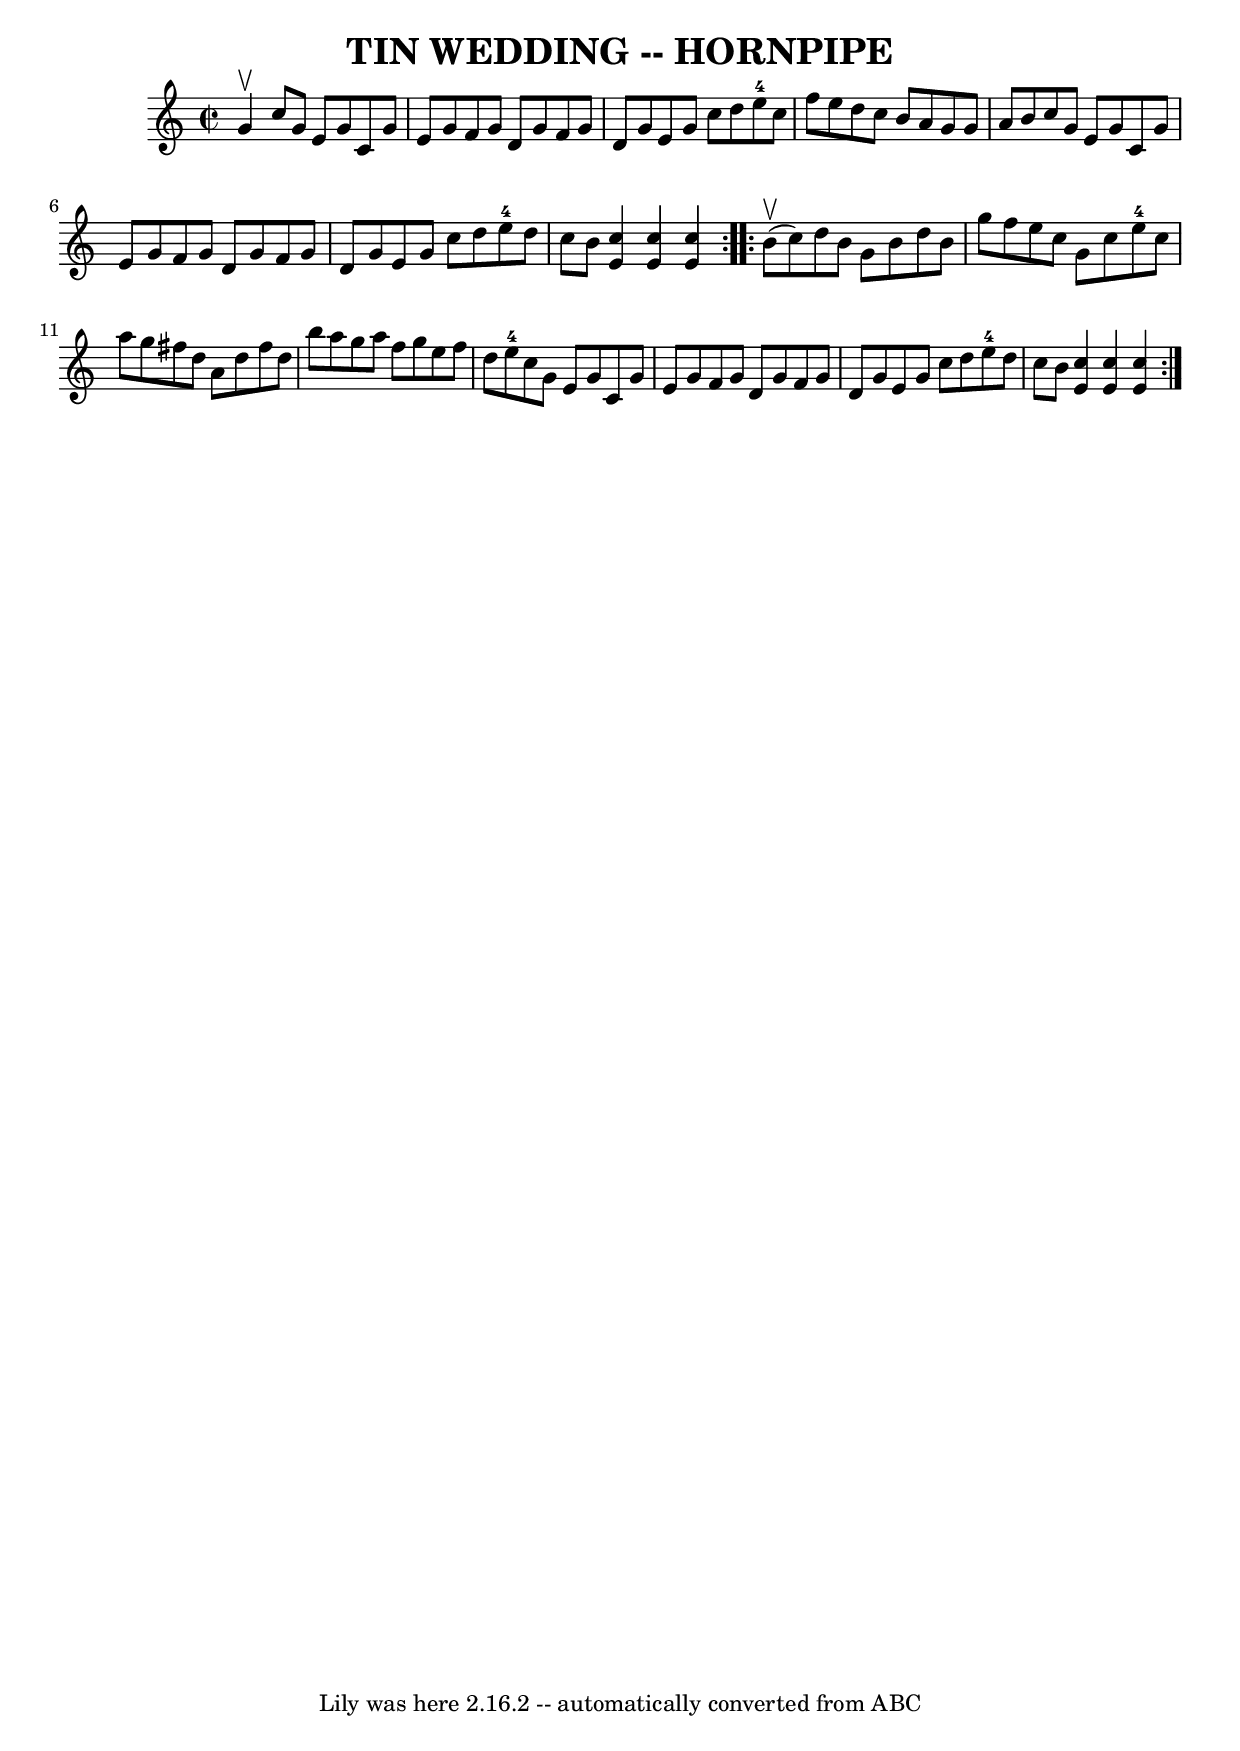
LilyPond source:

\version "2.16.2"
\include "Mammoth.ily"
\header {
  %% book = "Ryan's Mammoth Collection of Fiddle Tunes"
  crossRefNumber = "1"
  footnotes = ""
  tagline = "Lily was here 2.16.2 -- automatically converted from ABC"
  title = "TIN WEDDING -- HORNPIPE"

}
voicedefault =  {



  \repeat volta 2 {

    \override Staff.TimeSignature #'style = #'C
    \time 2/2 
    \key c \major g'4^\upbow       |
    c''8 g'8 e'8    
    g'8 c'8 g'8 e'8 g'8    |
    f'8 g'8 d'8 g'8 f'8   
    g'8 d'8 g'8    |
    e'8 g'8 c''8 d''8 e''8-4   
    c''8 f''8 e''8    |
    d''8 c''8 b'8 a'8 g'8 g'8    
    a'8 b'8    |
    |
    c''8 g'8 e'8 g'8 c'8 g'8   
    e'8 g'8    |
    f'8 g'8 d'8 g'8 f'8 g'8 d'8 g'8  
    |
    e'8 g'8 c''8 d''8 e''8-4 d''8 c''8 b'8    
    |
    << c''4 e'4   >> << c''4 e'4   >> << c''4 e'4   >>   
  }  
  
  \repeat volta 2 {
    b'8 (^\upbow c''8)       |
    d''8 b'8   
    g'8 b'8 d''8 b'8 g''8 f''8    |
    e''8 c''8 g'8    
    c''8 e''8-4 c''8 a''8 g''8    |
    fis''8 d''8 a'8  
    d''8 fis''8 d''8 b''8 a''8    |
    g''8 a''8 f''8    
    g''8 e''8 f''8 d''8 e''8-4   |
    |
    c''8 g'8 
    e'8 g'8 c'8 g'8 e'8 g'8    |
    f'8 g'8 d'8    
    g'8 f'8 g'8 d'8 g'8    |
    e'8 g'8 c''8 d''8      
    e''8-4 d''8 c''8 b'8    |
    << c''4 e'4   >> << c''4    
			e'4   >> << c''4 e'4   >>   
  }   

}

\score{
  <<

    \context Staff="default"
    {
      \voicedefault 
      
    }

  >>
  \layout {
    
  }
  \midi {
  }

}
